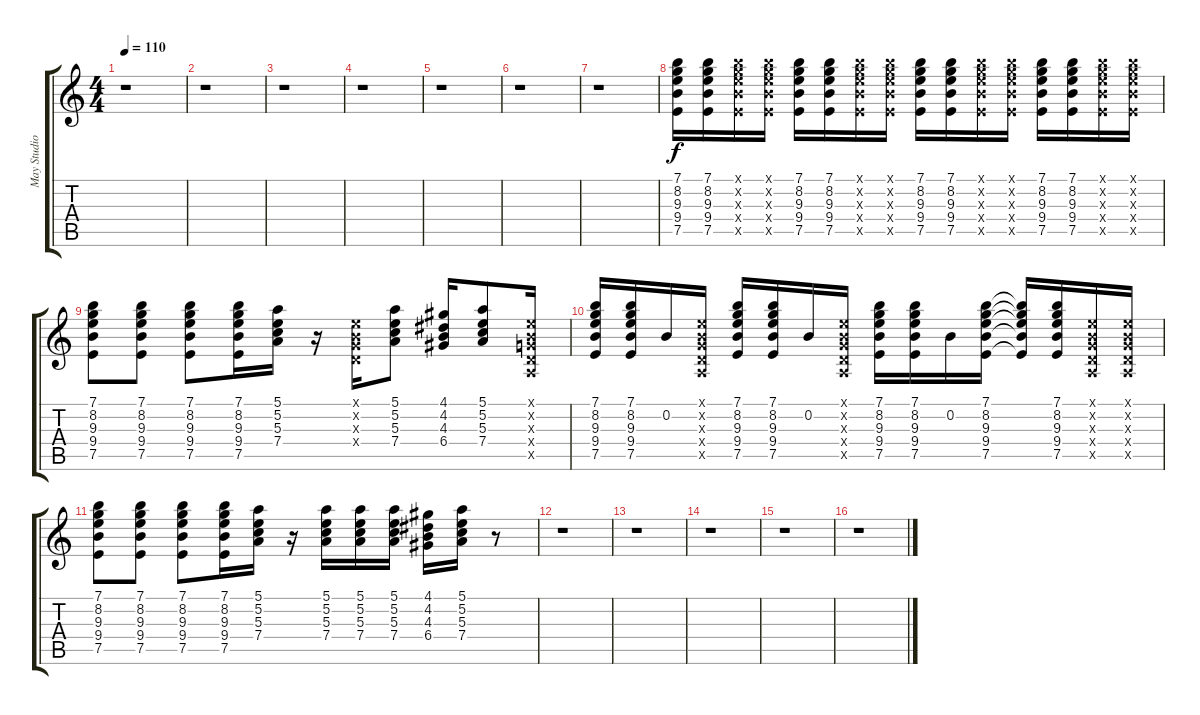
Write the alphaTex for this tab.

\track ("May Studio Guitar" "May Studio") {instrument electricguitarclean}
\staff {score tabs}
\tuning (E4 B3 G3 D3 A2 E2) {hide}
\ts (4 4)
\tempo 110
\clef g2
\ks c
r.1{dy f} |
r.1 |
r.1 |
r.1 |
r.1 |
r.1 |
r.1 |
(7.1 8.2 9.3 9.4 7.5).16 (7.1 8.2 9.3 9.4 7.5).16 (7.1{x} 8.2{x} 9.3{x} 9.4{x} 7.5{x}).16 (7.1{x} 8.2{x} 9.3{x} 9.4{x} 7.5{x}).16 (7.1 8.2 9.3 9.4 7.5).16 (7.1 8.2 9.3 9.4 7.5).16 (7.1{x} 8.2{x} 9.3{x} 9.4{x} 7.5{x}).16 (7.1{x} 8.2{x} 9.3{x} 9.4{x} 7.5{x}).16 (7.1 8.2 9.3 9.4 7.5).16 (7.1 8.2 9.3 9.4 7.5).16 (7.1{x} 8.2{x} 9.3{x} 9.4{x} 7.5{x}).16 (7.1{x} 8.2{x} 9.3{x} 9.4{x} 7.5{x}).16 (7.1 8.2 9.3 9.4 7.5).16 (7.1 8.2 9.3 9.4 7.5).16 (7.1{x} 8.2{x} 9.3{x} 9.4{x} 7.5{x}).16 (7.1{x} 8.2{x} 9.3{x} 9.4{x} 7.5{x}).16 |
(7.1 8.2 9.3 9.4 7.5).8 (7.1 8.2 9.3 9.4 7.5).8 (7.1 8.2 9.3 9.4 7.5).8 (7.1 8.2 9.3 9.4 7.5).16 (5.1 5.2 5.3 7.4).16 r.16 (0.1{x} 0.2{x} 0.3{x} 0.4{x}).16 (5.1 5.2 5.3 7.4).8 (4.1 4.2 4.3 6.4).16 (5.1 5.2 5.3 7.4).8 (0.1{x} 0.2{x} 0.3{x} 0.4{x} 0.5{x}).16 |
(7.1 8.2 9.3 9.4 7.5).16 (7.1 8.2 9.3 9.4 7.5).16 0.2.16 (0.1{x} 0.2{x} 0.3{x} 0.4{x} 0.5{x}).16 (7.1 8.2 9.3 9.4 7.5).16 (7.1 8.2 9.3 9.4 7.5).16 0.2.16 (0.1{x} 0.2{x} 0.3{x} 0.4{x} 0.5{x}).16 (7.1 8.2 9.3 9.4 7.5).16 (7.1 8.2 9.3 9.4 7.5).16 0.2.16 (7.1 8.2 9.3 9.4 7.5).16 (7.1{t} 8.2{t} 9.3{t} 9.4{t} 7.5{t}).16 (7.1 8.2 9.3 9.4 7.5).16 (0.1{x} 0.2{x} 0.3{x} 0.4{x} 0.5{x}).16 (0.1{x} 0.2{x} 0.3{x} 0.4{x} 0.5{x}).16 |
(7.1 8.2 9.3 9.4 7.5).8 (7.1 8.2 9.3 9.4 7.5).8 (7.1 8.2 9.3 9.4 7.5).8 (7.1 8.2 9.3 9.4 7.5).16 (5.1 5.2 5.3 7.4).16 r.16 (5.1 5.2 5.3 7.4).16 (5.1 5.2 5.3 7.4).16 (5.1 5.2 5.3 7.4).16 (4.1 4.2 4.3 6.4).16 (5.1 5.2 5.3 7.4).16 r.8 |
r.1 |
r.1 |
r.1 |
r.1 |
r.1
